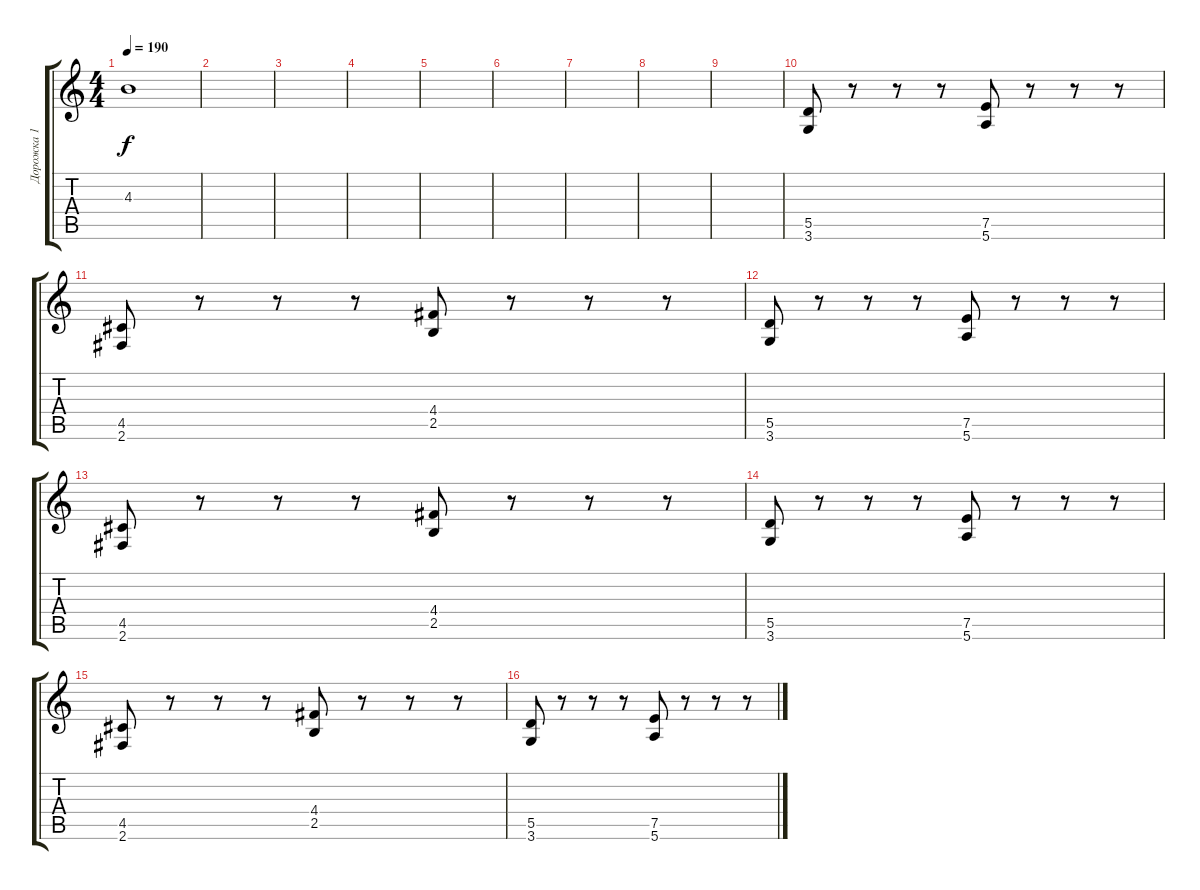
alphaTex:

\track ("Дорожка 1" "Дорожка 1") {instrument distortionguitar}
\staff {score tabs}
\tuning (E4 B3 G3 D3 A2 E2) {hide}
\ts (4 4)
\tempo 190
\clef g2
\ks c
4.3{t}.1{dy f} |
|
|
|
|
|
|
|
|
(5.5 3.6).8 r.8 r.8 r.8 (7.5 5.6).8 r.8 r.8 r.8 |
(4.5 2.6).8 r.8 r.8 r.8 (4.4 2.5).8 r.8 r.8 r.8 |
(5.5 3.6).8 r.8 r.8 r.8 (7.5 5.6).8 r.8 r.8 r.8 |
(4.5 2.6).8 r.8 r.8 r.8 (4.4 2.5).8 r.8 r.8 r.8 |
(5.5 3.6).8 r.8 r.8 r.8 (7.5 5.6).8 r.8 r.8 r.8 |
(4.5 2.6).8 r.8 r.8 r.8 (4.4 2.5).8 r.8 r.8 r.8 |
(5.5 3.6).8 r.8 r.8 r.8 (7.5 5.6).8 r.8 r.8 r.8
